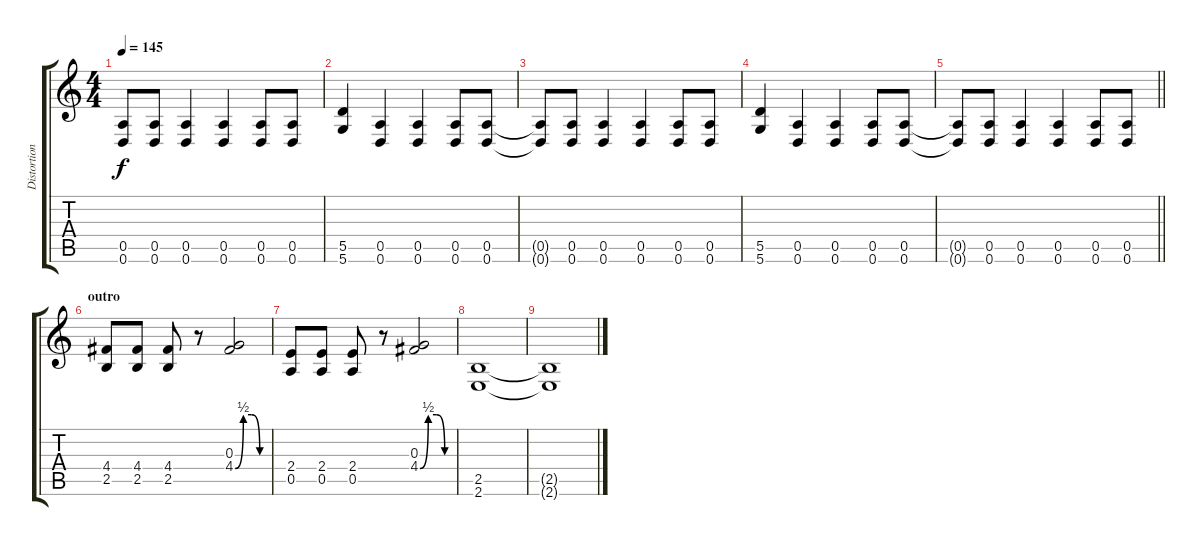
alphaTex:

\track ("Distortion Gutar" "Distortion") {instrument distortionguitar}
\staff {score tabs}
\tuning (E4 B3 G3 D3 A2 D2) {hide}
\ts (4 4)
\tempo 145
\clef g2
\ks c
(0.5{t} 0.6{t}).8{dy f} (0.5 0.6).8 (0.5 0.6).4 (0.5 0.6).4 (0.5 0.6).8 (0.5 0.6).8 |
(5.5 5.6).4 (0.5 0.6).4 (0.5 0.6).4 (0.5 0.6).8 (0.5 0.6).8 |
(0.5{t} 0.6{t}).8 (0.5 0.6).8 (0.5 0.6).4 (0.5 0.6).4 (0.5 0.6).8 (0.5 0.6).8 |
(5.5 5.6).4 (0.5 0.6).4 (0.5 0.6).4 (0.5 0.6).8 (0.5 0.6).8 |
\barLineRight lightlight
(0.5{t} 0.6{t}).8 (0.5 0.6).8 (0.5 0.6).4 (0.5 0.6).4 (0.5 0.6).8 (0.5 0.6).8 |
\section ("" "outro")
(4.4 2.5).8 (4.4 2.5).8 (4.4 2.5).8 r.8 (0.3 4.4{be (custom 0 0 15 2 30 2 45 0 60 0)}).2 |
(2.4 0.5).8 (2.4 0.5).8 (2.4 0.5).8 r.8 (0.3 4.4{be (custom 0 0 15 2 30 2 45 0 60 0)}).2 |
(2.5 2.6).1 |
(2.5{t} 2.6{t}).1
